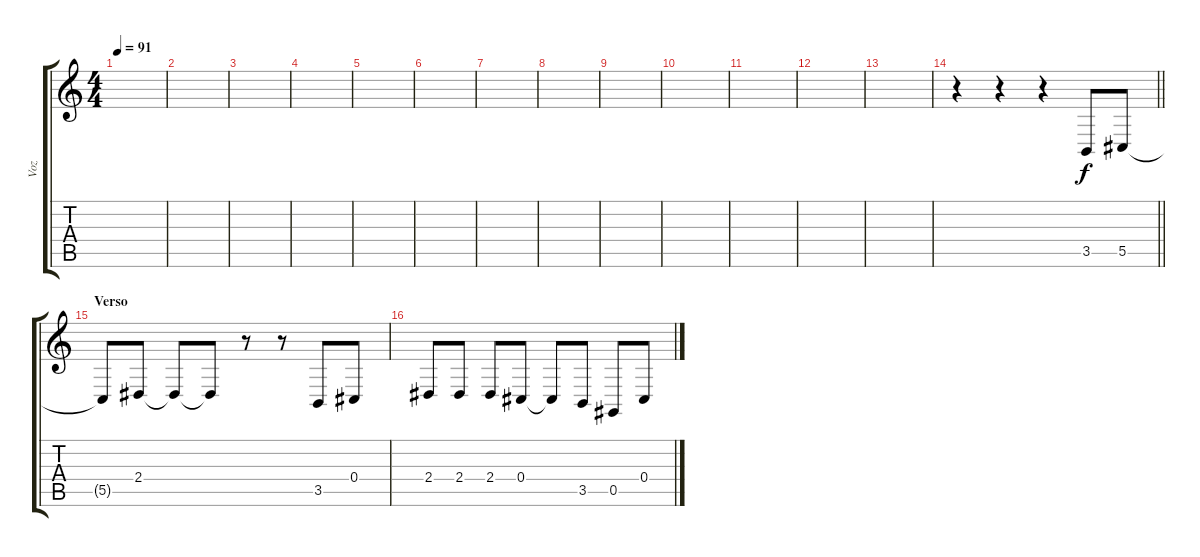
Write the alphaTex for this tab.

\track ("Voz" "Voz") {instrument lead2sawtooth}
\staff {score tabs}
\tuning (Eb4 Bb3 Gb3 Db3 Ab2 Eb2) {hide}
\ts (4 4)
\tempo 91
\clef g2
\ks c
|
|
|
|
|
|
|
|
|
|
|
|
|
\barLineRight lightlight
r.4 r.4 r.4 3.5.8 5.5.8 |
\section ("" "Verso")
5.5{t}.8 2.4.8 2.4{t}.8 2.4{t}.8 r.8 r.8 3.5.8 0.4.8 |
2.4.8 2.4.8 2.4.8 0.4.8 0.4{t}.8 3.5.8 0.5.8 0.4.8
